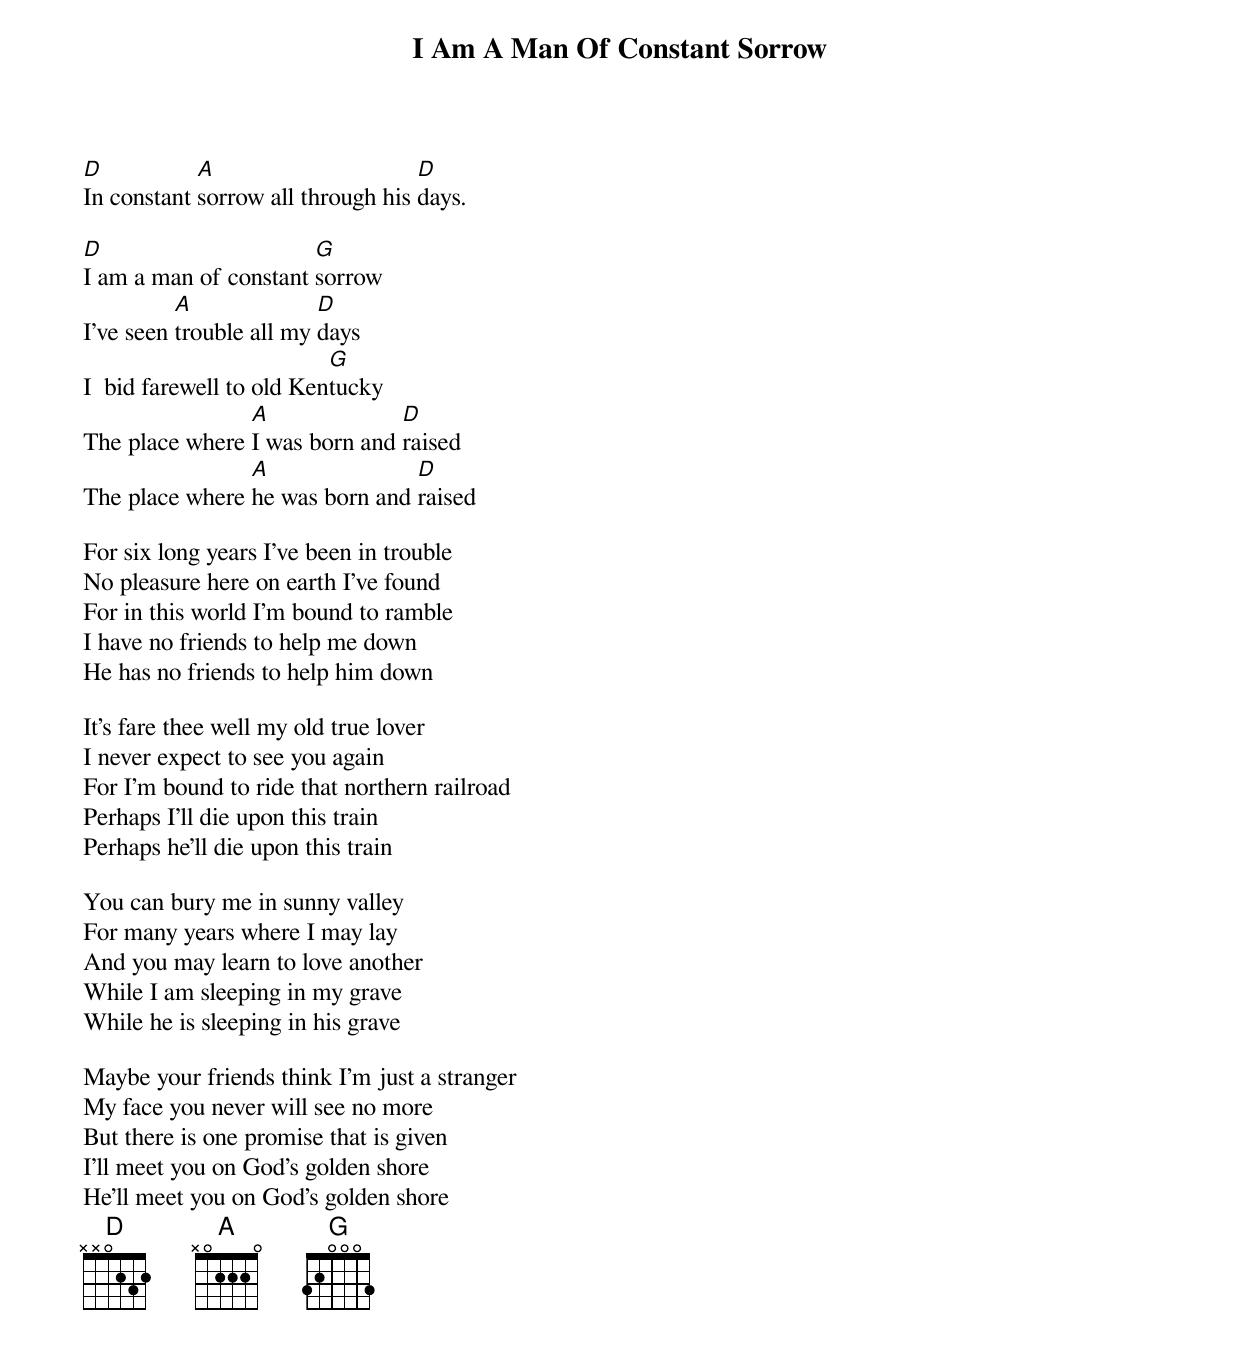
{title: I Am A Man Of Constant Sorrow}

[D]In constant [A]sorrow all through his [D]days.

[D]I am a man of constant [G]sorrow
I've seen [A]trouble all my [D]days
I  bid farewell to old Ken[G]tucky
The place where [A]I was born and [D]raised
The place where [A]he was born and [D]raised

For six long years I've been in trouble
No pleasure here on earth I've found
For in this world I'm bound to ramble
I have no friends to help me down
He has no friends to help him down

It's fare thee well my old true lover
I never expect to see you again
For I'm bound to ride that northern railroad
Perhaps I'll die upon this train
Perhaps he'll die upon this train

You can bury me in sunny valley
For many years where I may lay
And you may learn to love another
While I am sleeping in my grave
While he is sleeping in his grave

Maybe your friends think I'm just a stranger
My face you never will see no more
But there is one promise that is given
I'll meet you on God's golden shore
He'll meet you on God's golden shore
